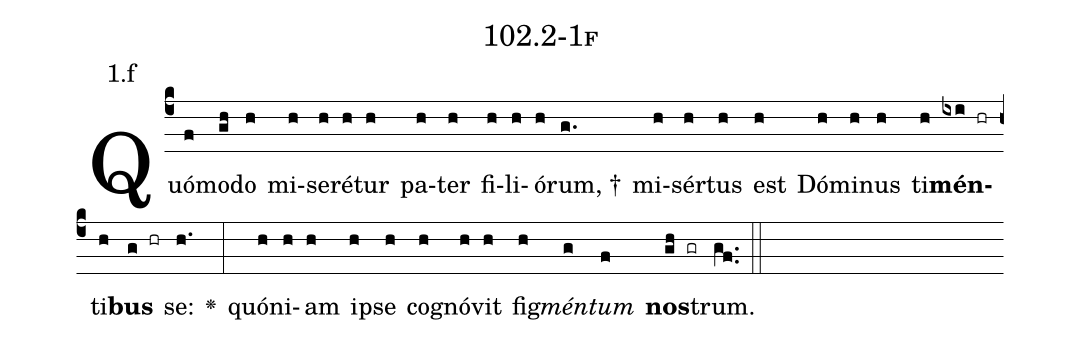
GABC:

name: 102.2-1f;
annotation: 1.f;
%%
(c4)Quó(f)mo(gh)do(h) mi(h)se(h)ré(h)tur(h) pa(h)ter(h) fi(h)li(h)ó(h)rum, †(g.) mi(h)sér(h)tus(h) est(h) Dó(h)mi(h)nus(h) ti(h)<b>mén</b>(ixi hr)ti(h)<b>bus</b>(g hr) se:(h.) <v>\greheightstar</v>(:) quón(h)i(h)am(h) ip(h)se(h) co(h)gnó(h)vit(h) fig(h)<i>mén</i>(g)<i>tum</i>(f) <b>nos</b>(gh gr)trum.(gf..) (::)


%E(h) u(h) o(g) u(f) a(gh) e.(gf..) (::)
